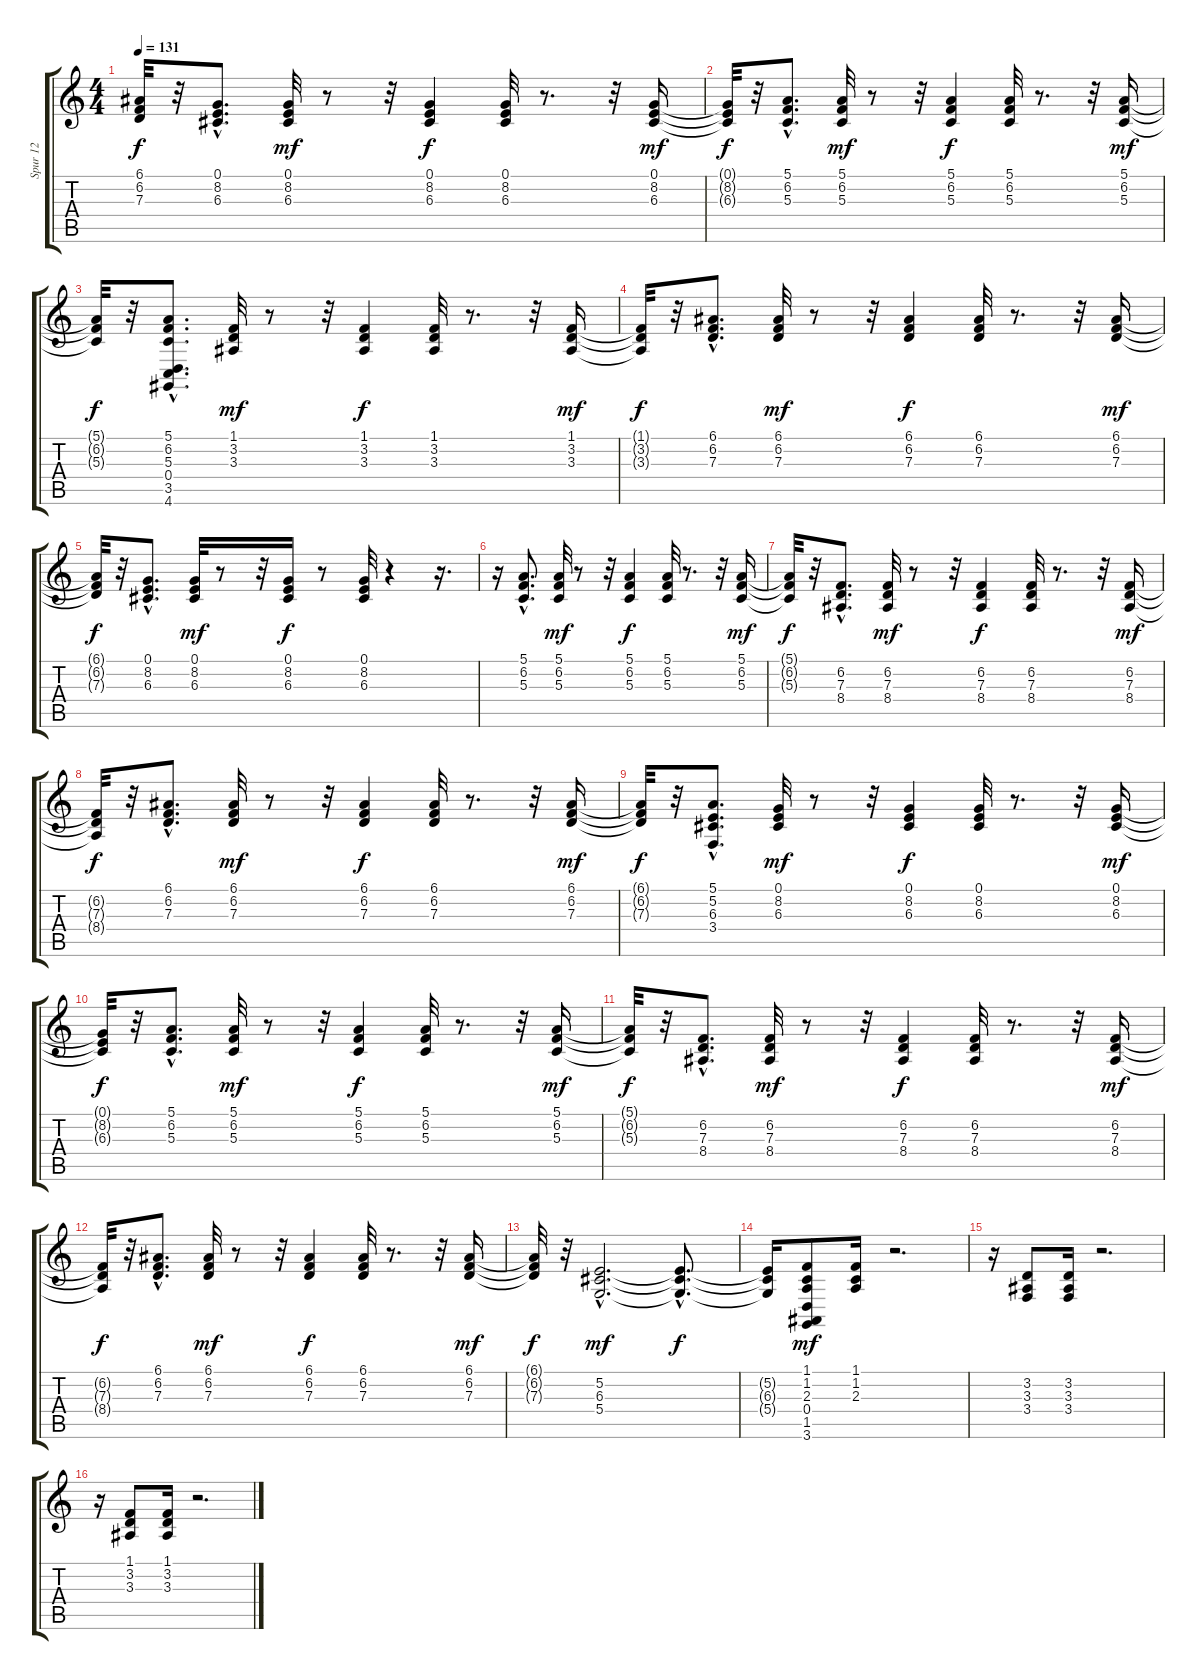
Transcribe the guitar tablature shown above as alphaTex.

\track ("Spur 12" "Spur 12") {instrument acousticgrandpiano}
\staff {score tabs}
\tuning (E4 B3 G3 D3 A2 E2) {hide}
\ts (4 4)
\tempo 131
\clef g2
\ks c
(6.1{t} 6.2{t} 7.3{t}).32{dy f} r.32 (0.1{hac} 8.2{hac} 6.3{hac}).8{d} (0.1 8.2 6.3).32{dy mf} r.8 r.32 (0.1 8.2 6.3).4{dy f} (0.1 8.2 6.3).32 r.8{d} r.32 (0.1 8.2 6.3).16{dy mf} |
(0.1{t} 8.2{t} 6.3{t}).32{dy f} r.32 (5.1{hac} 6.2{hac} 5.3{hac}).8{d} (5.1 6.2 5.3).32{dy mf} r.8 r.32 (5.1 6.2 5.3).4{dy f} (5.1 6.2 5.3).32 r.8{d} r.32 (5.1 6.2 5.3).16{dy mf} |
(5.1{t} 6.2{t} 5.3{t}).32{dy f} r.32 (5.1 6.2 5.3 0.4{hac} 3.5{hac} 4.6{hac}).8{d} (1.1 3.2 3.3).32{dy mf} r.8 r.32 (1.1 3.2 3.3).4{dy f} (1.1 3.2 3.3).32 r.8{d} r.32 (1.1 3.2 3.3).16{dy mf} |
(1.1{t} 3.2{t} 3.3{t}).32{dy f} r.32 (6.1{hac} 6.2{hac} 7.3{hac}).8{d} (6.1 6.2 7.3).32{dy mf} r.8 r.32 (6.1 6.2 7.3).4{dy f} (6.1 6.2 7.3).32 r.8{d} r.32 (6.1 6.2 7.3).16{dy mf} |
(6.1{t} 6.2{t} 7.3{t}).32{dy f} r.32 (0.1{hac} 8.2{hac} 6.3{hac}).8{d} (0.1 8.2 6.3).32{dy mf} r.8 r.32 (0.1 8.2 6.3).16{dy f} r.8 (0.1 8.2 6.3).32 r.4 r.16{d} |
r.16 (5.1{hac} 6.2{hac} 5.3{hac}).8{d} (5.1 6.2 5.3).32{dy mf} r.8 r.32 (5.1 6.2 5.3).4{dy f} (5.1 6.2 5.3).32 r.8{d} r.32 (5.1 6.2 5.3).16{dy mf} |
(5.1{t} 6.2{t} 5.3{t}).32{dy f} r.32 (6.2{hac} 7.3{hac} 8.4{hac}).8{d} (6.2 7.3 8.4).32{dy mf} r.8 r.32 (6.2 7.3 8.4).4{dy f} (6.2 7.3 8.4).32 r.8{d} r.32 (6.2 7.3 8.4).16{dy mf} |
(6.2{t} 7.3{t} 8.4{t}).32{dy f} r.32 (6.1{hac} 6.2{hac} 7.3{hac}).8{d} (6.1 6.2 7.3).32{dy mf} r.8 r.32 (6.1 6.2 7.3).4{dy f} (6.1 6.2 7.3).32 r.8{d} r.32 (6.1 6.2 7.3).16{dy mf} |
(6.1{t} 6.2{t} 7.3{t}).32{dy f} r.32 (5.1 5.2{hac} 6.3{hac} 3.4{hac}).8{d} (0.1 8.2 6.3).32{dy mf} r.8 r.32 (0.1 8.2 6.3).4{dy f} (0.1 8.2 6.3).32 r.8{d} r.32 (0.1 8.2 6.3).16{dy mf} |
(0.1{t} 8.2{t} 6.3{t}).32{dy f} r.32 (5.1{hac} 6.2{hac} 5.3{hac}).8{d} (5.1 6.2 5.3).32{dy mf} r.8 r.32 (5.1 6.2 5.3).4{dy f} (5.1 6.2 5.3).32 r.8{d} r.32 (5.1 6.2 5.3).16{dy mf} |
(5.1{t} 6.2{t} 5.3{t}).32{dy f} r.32 (6.2{hac} 7.3{hac} 8.4{hac}).8{d} (6.2 7.3 8.4).32{dy mf} r.8 r.32 (6.2 7.3 8.4).4{dy f} (6.2 7.3 8.4).32 r.8{d} r.32 (6.2 7.3 8.4).16{dy mf} |
(6.2{t} 7.3{t} 8.4{t}).32{dy f} r.32 (6.1{hac} 6.2{hac} 7.3{hac}).8{d} (6.1 6.2 7.3).32{dy mf} r.8 r.32 (6.1 6.2 7.3).4{dy f} (6.1 6.2 7.3).32 r.8{d} r.32 (6.1 6.2 7.3).16{dy mf} |
(6.1{t} 6.2{t} 7.3{t}).32{dy f} r.32 (5.2{hac} 6.3{hac} 5.4{hac}).2{d dy mf} (5.2{hac t} 6.3{hac t} 5.4{hac t}).8{d dy f} |
(5.2{t} 6.3{t} 5.4{t}).16 (1.1 1.2 2.3 0.4 1.5 3.6).8{dy mf} (1.1 1.2 2.3).16 r.2{d} |
r.16 (3.2 3.3 3.4).8 (3.2 3.3 3.4).16 r.2{d} |
r.16 (1.1 3.2 3.3).8 (1.1 3.2 3.3).16 r.2{d}
